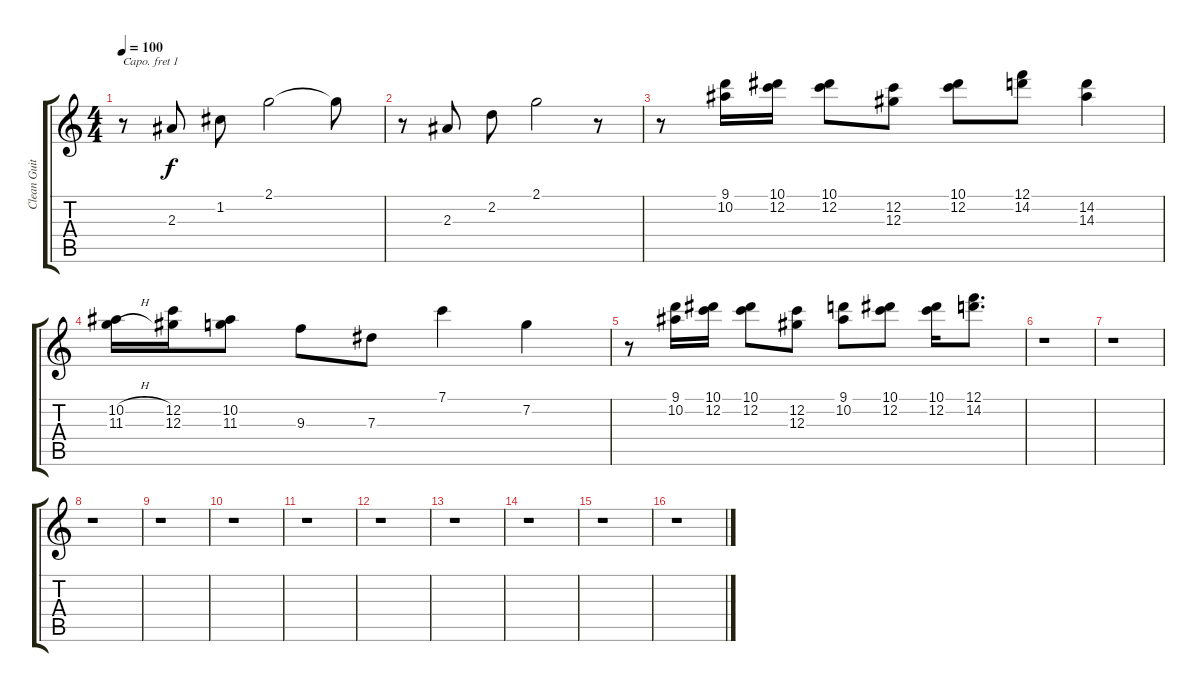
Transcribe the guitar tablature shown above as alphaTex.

\track ("Clean Guitar" "Clean Guit") {instrument electricguitarclean}
\staff {score tabs}
\capo 1
\tuning (E4 B3 G3 D3 A2 E2) {hide}
\ts (4 4)
\tempo 100
\clef g2
\ks c
r.8{dy f} 2.3.8 1.2.8 2.1.2 2.1{t}.8 |
r.8 2.3.8 2.2.8 2.1.2 r.8 |
r.8 (9.1 10.2).16 (10.1 12.2).16 (10.1 12.2).8 (12.2 12.3).8 (10.1 12.2).8 (12.1 14.2).8 (14.2 14.3).4 |
(10.2{h} 11.3{h}).16 (12.2 12.3).16 (10.2 11.3).8 9.3.8 7.3.8 7.1.4 7.2.4 |
r.8 (9.1 10.2).16 (10.1 12.2).16 (10.1 12.2).8 (12.2 12.3).8 (9.1 10.2).8 (10.1 12.2).8 (10.1 12.2).16 (12.1 14.2).8{d} |
r.1 |
r.1 |
r.1 |
r.1 |
r.1 |
r.1 |
r.1 |
r.1 |
r.1 |
r.1 |
r.1
